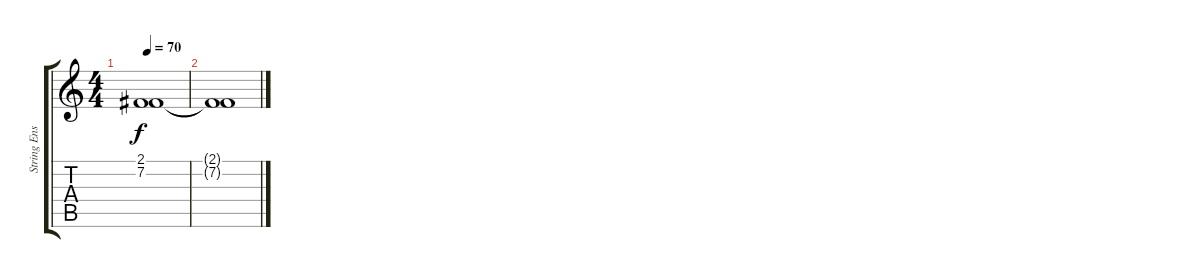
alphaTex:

\track ("String Ensemble" "String Ens") {instrument stringensemble1}
\staff {score tabs}
\tuning (E4 B3 G3 D3 A2 E2) {hide}
\ts (4 4)
\tempo 70
\clef g2
\ks c
(2.1{t} 7.2{t}).1{dy f} |
(2.1{t} 7.2{t}).1{volume 0}
